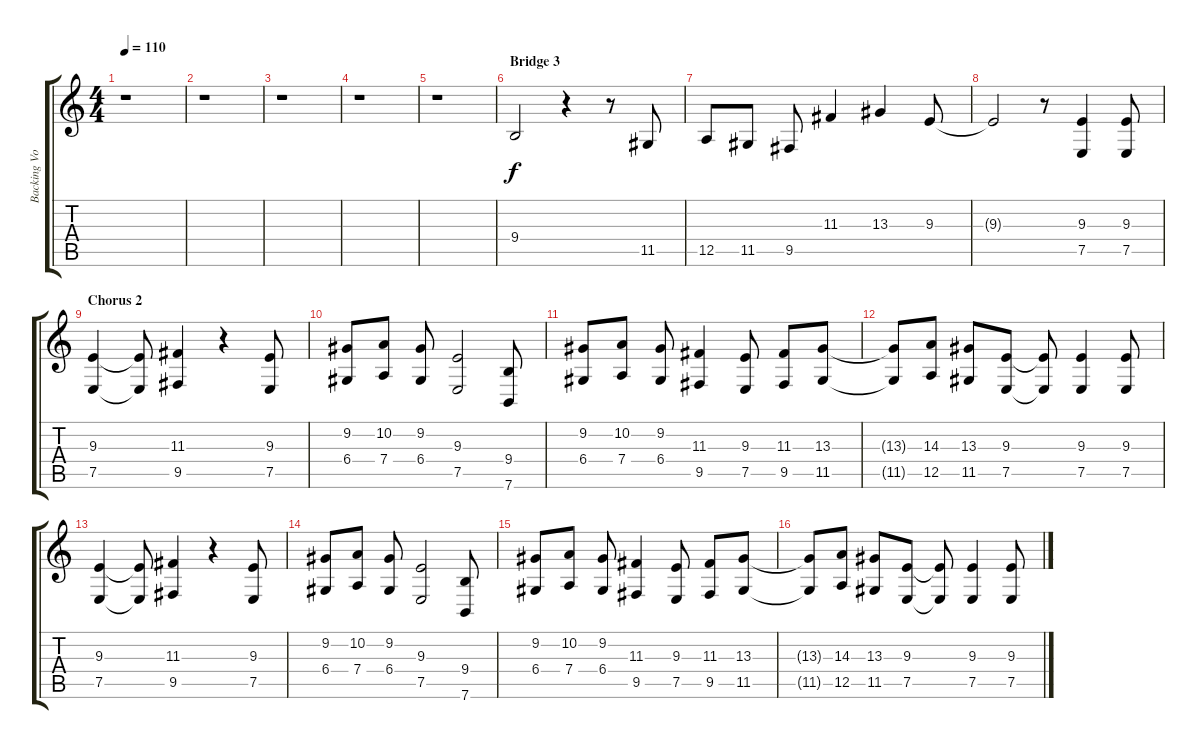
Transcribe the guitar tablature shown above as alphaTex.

\track ("Backing Vocals" "Backing Vo") {instrument bassoon}
\staff {score tabs}
\tuning (E4 B3 G3 D3 A2 E2) {hide}
\ts (4 4)
\tempo 110
\clef g2
\ks c
r.1{dy f} |
r.1 |
r.1 |
r.1 |
r.1 |
\section ("" "Bridge 3")
9.4.2 r.4 r.8 11.5.8 |
12.5.8 11.5.8 9.5.8 11.3.4 13.3.4 9.3.8 |
9.3{t}.2 r.8 (9.3 7.5).4 (9.3 7.5).8 |
\section ("" "Chorus 2")
(9.3 7.5).4 (9.3{t} 7.5{t}).8 (11.3 9.5).4 r.4 (9.3 7.5).8 |
(9.2 6.4).8 (10.2 7.4).8 (9.2 6.4).8 (9.3 7.5).2 (9.4 7.6).8 |
(9.2 6.4).8 (10.2 7.4).8 (9.2 6.4).8 (11.3 9.5).4 (9.3 7.5).8 (11.3 9.5).8 (13.3 11.5).8 |
(13.3{t} 11.5{t}).8 (14.3 12.5).8 (13.3 11.5).8 (9.3 7.5).8 (9.3{t} 7.5{t}).8 (9.3 7.5).4 (9.3 7.5).8 |
(9.3 7.5).4 (9.3{t} 7.5{t}).8 (11.3 9.5).4 r.4 (9.3 7.5).8 |
(9.2 6.4).8 (10.2 7.4).8 (9.2 6.4).8 (9.3 7.5).2 (9.4 7.6).8 |
(9.2 6.4).8 (10.2 7.4).8 (9.2 6.4).8 (11.3 9.5).4 (9.3 7.5).8 (11.3 9.5).8 (13.3 11.5).8 |
(13.3{t} 11.5{t}).8 (14.3 12.5).8 (13.3 11.5).8 (9.3 7.5).8 (9.3{t} 7.5{t}).8 (9.3 7.5).4 (9.3 7.5).8
